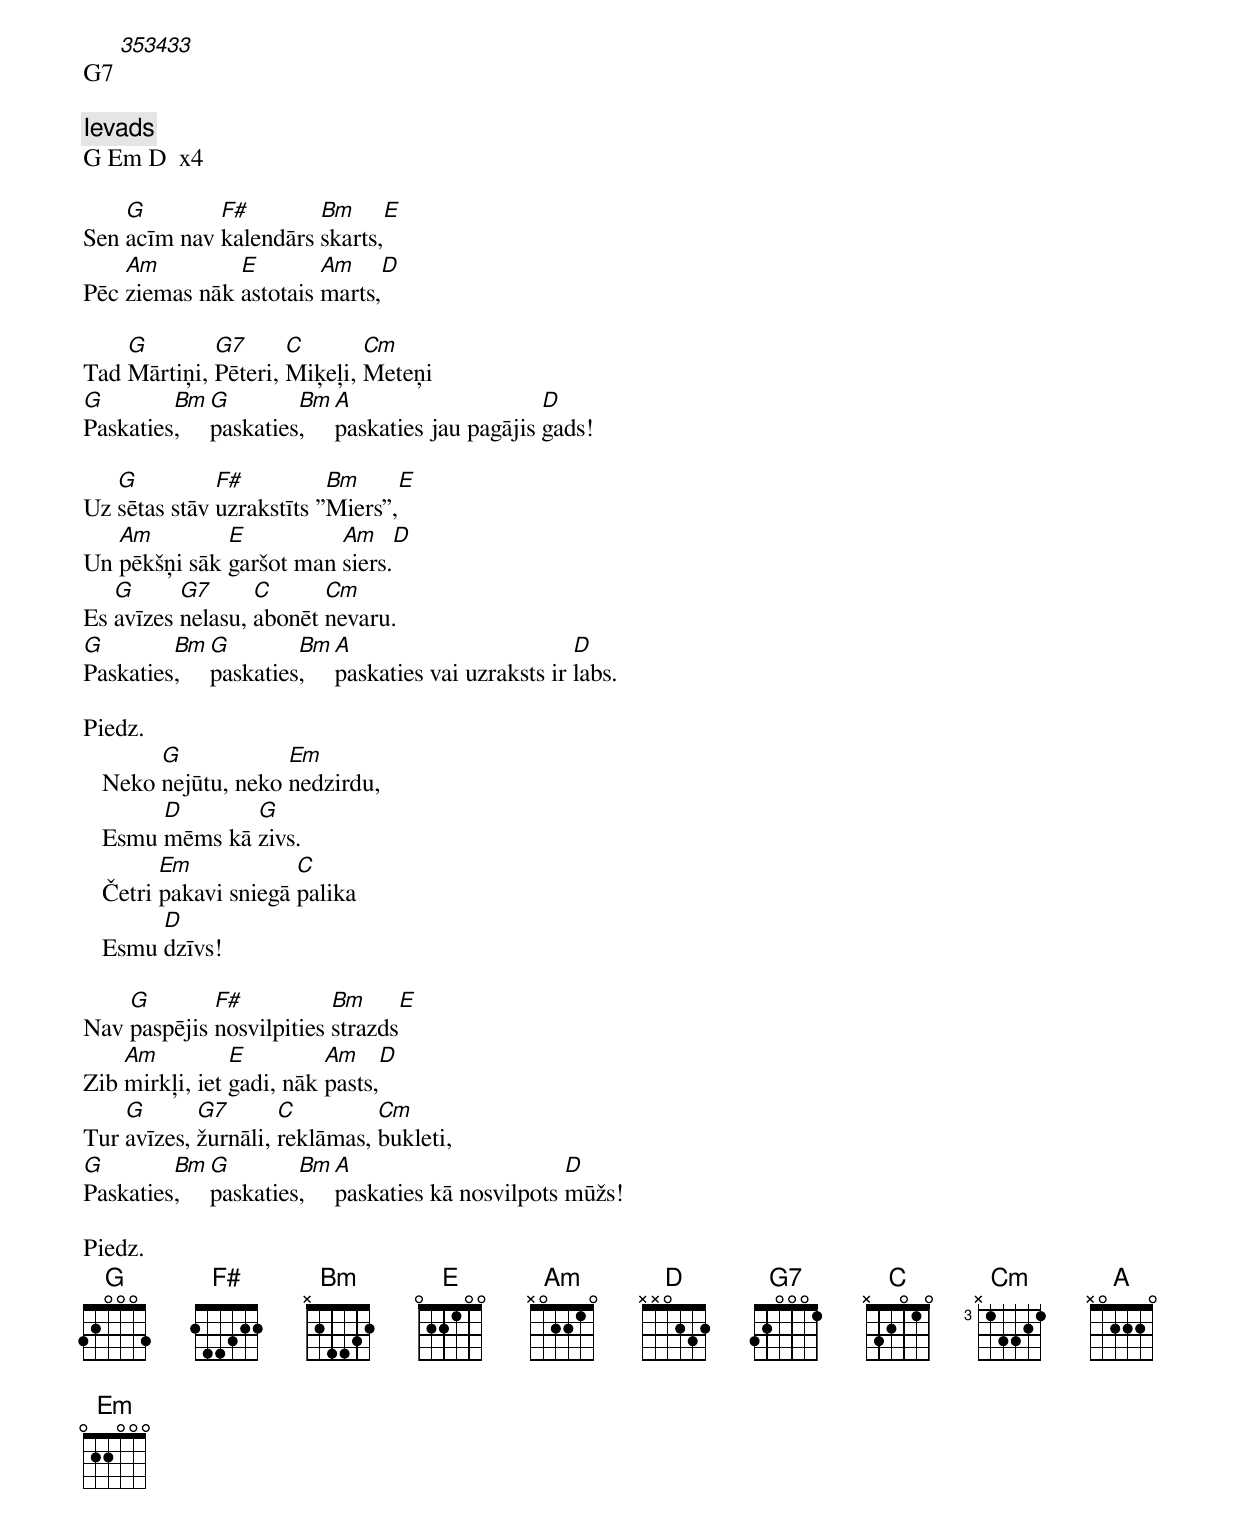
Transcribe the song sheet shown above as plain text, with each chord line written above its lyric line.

G7 [353433]

Ievads
G Em D  x4

    G        F#        Bm     E
Sen acīm nav kalendārs skarts,
    Am         E        Am     D
Pēc ziemas nāk astotais marts,

    G        G7      C       Cm
Tad Mārtiņi, Pēteri, Miķeļi, Meteņi
G        Bm  G        Bm A                     D
Paskaties,   paskaties,  paskaties jau pagājis gads!

   G          F#           Bm      E
Uz sētas stāv uzrakstīts ''Miers'',
   Am         E          Am    D
Un pēkšņi sāk garšot man siers.
   G      G7      C      Cm
Es avīzes nelasu, abonēt nevaru.
G        Bm  G        Bm A                         D
Paskaties,   paskaties,  paskaties vai uzraksts ir labs.

Piedz.
        G            Em
   Neko nejūtu, neko nedzirdu,
        D       G
   Esmu mēms kā zivs.
         Em            C
   Četri pakavi sniegā palika
        D
   Esmu dzīvs!

    G        F#           Bm      E
Nav paspējis nosvilpities strazds
    Am          E         Am     D
Zib mirkļi, iet gadi, nāk pasts,
    G       G7       C         Cm
Tur avīzes, žurnāli, reklāmas, bukleti,
G        Bm  G        Bm A                       D
Paskaties,   paskaties,  paskaties kā nosvilpots mūžs!

Piedz.
